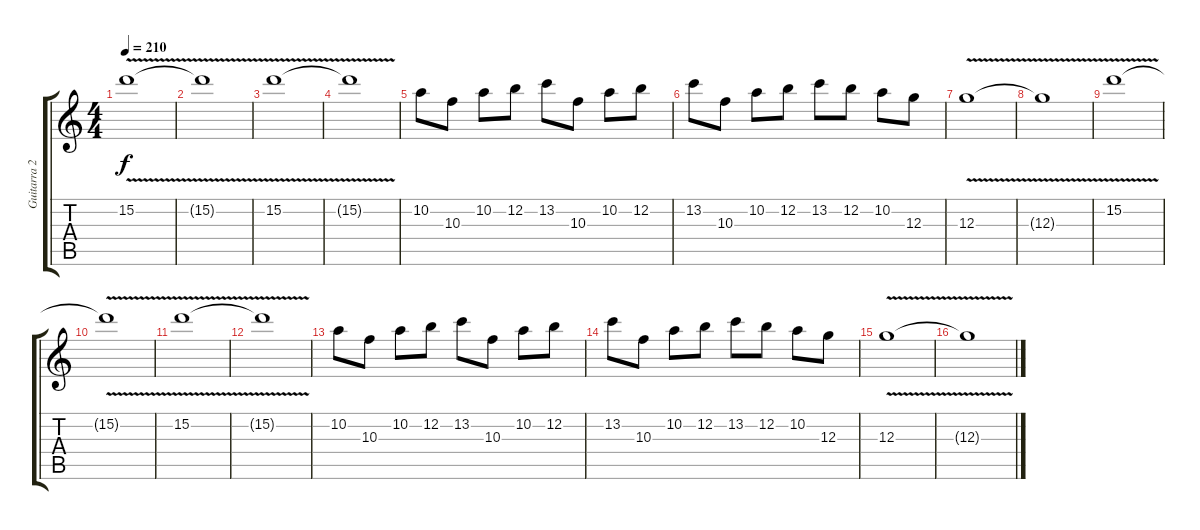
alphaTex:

\track ("Guitarra 2" "Guitarra 2") {instrument acousticguitarsteel}
\staff {score tabs}
\tuning (E4 B3 G3 D3 A2 E2) {hide}
\ts (4 4)
\tempo 210
\clef g2
\ks c
15.2{v}.1{dy f} |
15.2{t}.1 |
15.2{v}.1 |
15.2{t}.1 |
10.2.8 10.3.8 10.2.8 12.2.8 13.2.8 10.3.8 10.2.8 12.2.8 |
13.2.8 10.3.8 10.2.8 12.2.8 13.2.8 12.2.8 10.2.8 12.3.8 |
12.3{v}.1 |
12.3{t}.1 |
15.2{v}.1 |
15.2{t}.1 |
15.2{v}.1 |
15.2{t}.1 |
10.2.8 10.3.8 10.2.8 12.2.8 13.2.8 10.3.8 10.2.8 12.2.8 |
13.2.8 10.3.8 10.2.8 12.2.8 13.2.8 12.2.8 10.2.8 12.3.8 |
12.3{v}.1 |
12.3{t}.1
